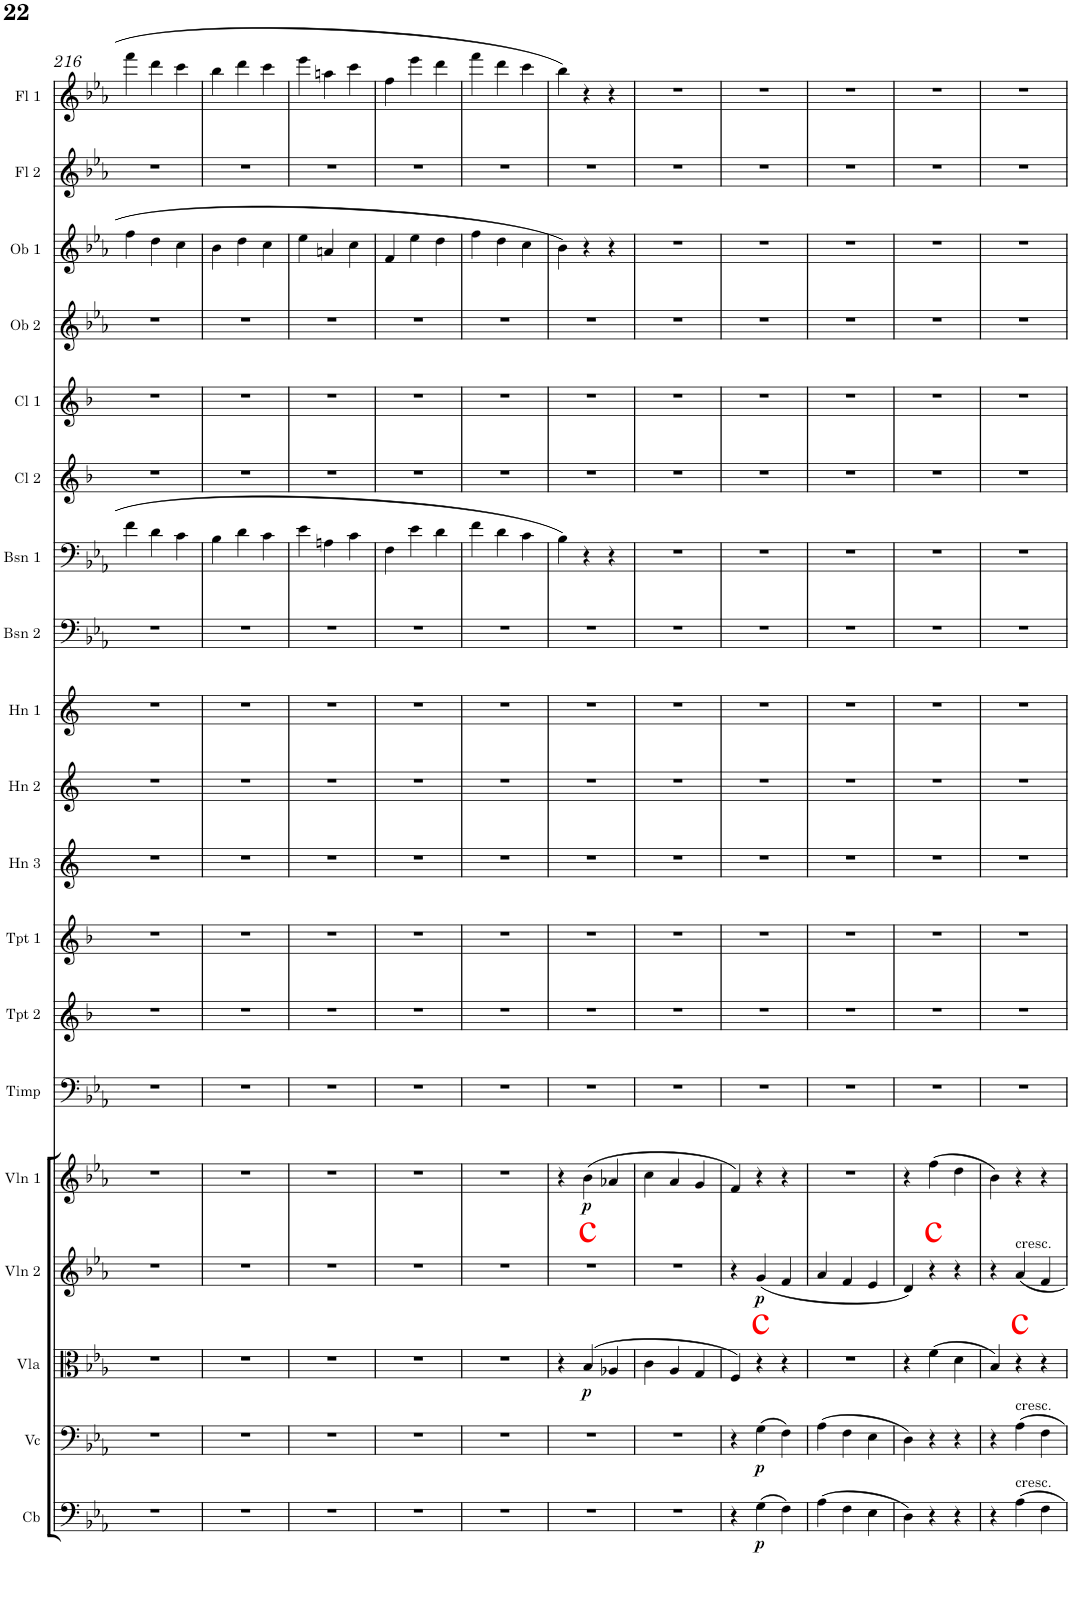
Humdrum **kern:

**kern	**dynam	**kern	**dynam	**kern	**dynam	**kern	**text	**dynam	**kern	**text	**dynam	**kern	**kern	**kern	**kern	**kern	**kern	**kern	**kern	**kern	**kern	**kern	**kern	**kern	**kern
*part19	*part19	*part18	*part18	*part17	*part17	*part16	*part16	*part16	*part15	*part15	*part15	*part14	*part13	*part12	*part11	*part10	*part9	*part8	*part7	*part6	*part5	*part4	*part3	*part2	*part1
*staff19	*staff19	*staff18	*staff18	*staff17	*staff17	*staff16	*staff16	*staff16	*staff15	*staff15	*staff15	*staff14	*staff13	*staff12	*staff11	*staff10	*staff9	*staff8	*staff7	*staff6	*staff5	*staff4	*staff3	*staff2	*staff1
*I"Contrabass	*	*I"Violoncello	*	*I"Viola	*	*I"Violin 2	*	*	*I"Violin 1	*	*	*I"Timpani	*I"Bb Trumpet 2	*I"Bb Trumpet 1	*I"Eb Horn 3	*I"Eb Horn 2	*I"Eb Horn 1	*I"Bassoon 2	*I"Bassoon 1	*I"Bb Clarinet 2	*I"Bb Clarinet 1	*I"Oboe 2	*I"Oboe 1	*I"Flute 2	*I"Flute 1
*I'Cb	*	*I'Vc	*	*I'Vla	*	*I'Vln 2	*	*	*I'Vln 1	*	*	*I'Timp	*I'Tpt 2	*I'Tpt 1	*I'Hn 3	*I'Hn 2	*I'Hn 1	*I'Bsn 2	*I'Bsn 1	*I'Cl 2	*I'Cl 1	*I'Ob 2	*I'Ob 1	*I'Fl 2	*I'Fl 1
!!LO:PB:g=z
*clefF4	*	*clefF4	*	*clefC3	*	*clefG2	*	*	*clefG2	*	*	*clefF4	*clefG2	*clefG2	*clefG2	*clefG2	*clefG2	*clefF4	*clefF4	*clefG2	*clefG2	*clefG2	*clefG2	*clefG2	*clefG2
*Trd7c12	*	*	*	*	*	*	*	*	*	*	*	*	*Trd1c2	*Trd1c2	*Trd5c9	*Trd5c9	*Trd5c9	*	*	*Trd1c2	*Trd1c2	*	*	*	*
*k[b-e-a-]	*	*k[b-e-a-]	*	*k[b-e-a-]	*	*k[b-e-a-]	*	*	*k[b-e-a-]	*	*	*k[b-e-a-]	*k[b-]	*k[b-]	*k[]	*k[]	*k[]	*k[b-e-a-]	*k[b-e-a-]	*k[b-]	*k[b-]	*k[b-e-a-]	*k[b-e-a-]	*k[b-e-a-]	*k[b-e-a-]
*M3/4	*	*M3/4	*	*M3/4	*	*M3/4	*	*	*M3/4	*	*	*M3/4	*M3/4	*M3/4	*M3/4	*M3/4	*M3/4	*M3/4	*M3/4	*M3/4	*M3/4	*M3/4	*M3/4	*M3/4	*M3/4
=216	=216	=216	=216	=216	=216	=216	=216	=216	=216	=216	=216	=216	=216	=216	=216	=216	=216	=216	=216	=216	=216	=216	=216	=216	=216
2.r	.	2.r	.	2.r	.	2.r	.	.	2.r	.	.	2.r	2.r	2.r	2.r	2.r	2.r	2.r	4f\	2.r	2.r	2.r	4ff\	2.r	4fff\
.	.	.	.	.	.	.	.	.	.	.	.	.	.	.	.	.	.	.	4d\	.	.	.	4dd\	.	4ddd\
.	.	.	.	.	.	.	.	.	.	.	.	.	.	.	.	.	.	.	4c\	.	.	.	4cc\	.	4ccc\
=217	=217	=217	=217	=217	=217	=217	=217	=217	=217	=217	=217	=217	=217	=217	=217	=217	=217	=217	=217	=217	=217	=217	=217	=217	=217
2.r	.	2.r	.	2.r	.	2.r	.	.	2.r	.	.	2.r	2.r	2.r	2.r	2.r	2.r	2.r	4B-\	2.r	2.r	2.r	4b-\	2.r	4bb-\
.	.	.	.	.	.	.	.	.	.	.	.	.	.	.	.	.	.	.	4d\	.	.	.	4dd\	.	4ddd\
.	.	.	.	.	.	.	.	.	.	.	.	.	.	.	.	.	.	.	4c\	.	.	.	4cc\	.	4ccc\
=218	=218	=218	=218	=218	=218	=218	=218	=218	=218	=218	=218	=218	=218	=218	=218	=218	=218	=218	=218	=218	=218	=218	=218	=218	=218
2.r	.	2.r	.	2.r	.	2.r	.	.	2.r	.	.	2.r	2.r	2.r	2.r	2.r	2.r	2.r	4e-\	2.r	2.r	2.r	4ee-\	2.r	4eee-\
.	.	.	.	.	.	.	.	.	.	.	.	.	.	.	.	.	.	.	4An\	.	.	.	4an/	.	4aan\
.	.	.	.	.	.	.	.	.	.	.	.	.	.	.	.	.	.	.	4c\	.	.	.	4cc\	.	4ccc\
=219	=219	=219	=219	=219	=219	=219	=219	=219	=219	=219	=219	=219	=219	=219	=219	=219	=219	=219	=219	=219	=219	=219	=219	=219	=219
2.r	.	2.r	.	2.r	.	2.r	.	.	2.r	.	.	2.r	2.r	2.r	2.r	2.r	2.r	2.r	4F\	2.r	2.r	2.r	4f/	2.r	4ff\
.	.	.	.	.	.	.	.	.	.	.	.	.	.	.	.	.	.	.	4e-\	.	.	.	4ee-\	.	4eee-\
.	.	.	.	.	.	.	.	.	.	.	.	.	.	.	.	.	.	.	4d\	.	.	.	4dd\	.	4ddd\
=220	=220	=220	=220	=220	=220	=220	=220	=220	=220	=220	=220	=220	=220	=220	=220	=220	=220	=220	=220	=220	=220	=220	=220	=220	=220
2.r	.	2.r	.	2.r	.	2.r	.	.	2.r	.	.	2.r	2.r	2.r	2.r	2.r	2.r	2.r	4f\	2.r	2.r	2.r	4ff\	2.r	4fff\
.	.	.	.	.	.	.	.	.	.	.	.	.	.	.	.	.	.	.	4d\	.	.	.	4dd\	.	4ddd\
.	.	.	.	.	.	.	.	.	.	.	.	.	.	.	.	.	.	.	4c\	.	.	.	4cc\	.	4ccc\
=221	=221	=221	=221	=221	=221	=221	=221	=221	=221	=221	=221	=221	=221	=221	=221	=221	=221	=221	=221	=221	=221	=221	=221	=221	=221
2.r	.	2.r	.	4r	.	2.r	.	.	4r	.	.	2.r	2.r	2.r	2.r	2.r	2.r	2.r	4B-\	2.r	2.r	2.r	4b-\	2.r	4bb-\
!	!	!	!	!	!LO:DY:b	!	!	!	!	!LO:LY:b:color=#FF0000	!LO:DY:b	!	!	!	!	!	!	!	!	!	!	!	!	!	!
.	.	.	.	(4B-/	p	.	.	.	(4b-\	c	p	.	.	.	.	.	.	.	4r	.	.	.	4r	.	4r
.	.	.	.	4A-X/	.	.	.	.	4a-X/	.	.	.	.	.	.	.	.	.	4r	.	.	.	4r	.	4r
=222	=222	=222	=222	=222	=222	=222	=222	=222	=222	=222	=222	=222	=222	=222	=222	=222	=222	=222	=222	=222	=222	=222	=222	=222	=222
2.r	.	2.r	.	4c\	.	2.r	.	.	4cc\	.	.	2.r	2.r	2.r	2.r	2.r	2.r	2.r	2.r	2.r	2.r	2.r	2.r	2.r	2.r
.	.	.	.	4A-/	.	.	.	.	4a-/	.	.	.	.	.	.	.	.	.	.	.	.	.	.	.	.
.	.	.	.	4G/	.	.	.	.	4g/	.	.	.	.	.	.	.	.	.	.	.	.	.	.	.	.
=223	=223	=223	=223	=223	=223	=223	=223	=223	=223	=223	=223	=223	=223	=223	=223	=223	=223	=223	=223	=223	=223	=223	=223	=223	=223
4r	.	4r	.	4F/)	.	4r	.	.	4f/)	.	.	2.r	2.r	2.r	2.r	2.r	2.r	2.r	2.r	2.r	2.r	2.r	2.r	2.r	2.r
!	!LO:DY:b	!	!LO:DY:b	!	!	!	!LO:LY:b:color=#FF0000	!LO:DY:b	!	!	!	!	!	!	!	!	!	!	!	!	!	!	!	!	!
(4G\	p	(4G\	p	4r	.	(4g/	c	p	4r	.	.	.	.	.	.	.	.	.	.	.	.	.	.	.	.
4F\)	.	4F\)	.	4r	.	4f/	.	.	4r	.	.	.	.	.	.	.	.	.	.	.	.	.	.	.	.
=224	=224	=224	=224	=224	=224	=224	=224	=224	=224	=224	=224	=224	=224	=224	=224	=224	=224	=224	=224	=224	=224	=224	=224	=224	=224
(4A-\	.	(4A-\	.	2.r	.	4a-/	.	.	2.r	.	.	2.r	2.r	2.r	2.r	2.r	2.r	2.r	2.r	2.r	2.r	2.r	2.r	2.r	2.r
4F\	.	4F\	.	.	.	4f/	.	.	.	.	.	.	.	.	.	.	.	.	.	.	.	.	.	.	.
4E-\	.	4E-\	.	.	.	4e-/	.	.	.	.	.	.	.	.	.	.	.	.	.	.	.	.	.	.	.
=225	=225	=225	=225	=225	=225	=225	=225	=225	=225	=225	=225	=225	=225	=225	=225	=225	=225	=225	=225	=225	=225	=225	=225	=225	=225
4D\)	.	4D\)	.	4r	.	4d/)	.	.	4r	.	.	2.r	2.r	2.r	2.r	2.r	2.r	2.r	2.r	2.r	2.r	2.r	2.r	2.r	2.r
!	!	!	!	!	!	!	!	!	!	!LO:LY:b:color=#FF0000	!	!	!	!	!	!	!	!	!	!	!	!	!	!	!
4r	.	4r	.	(4f\	.	4r	.	.	(4ff\	c	.	.	.	.	.	.	.	.	.	.	.	.	.	.	.
4r	.	4r	.	4d\	.	4r	.	.	4dd\	.	.	.	.	.	.	.	.	.	.	.	.	.	.	.	.
=226	=226	=226	=226	=226	=226	=226	=226	=226	=226	=226	=226	=226	=226	=226	=226	=226	=226	=226	=226	=226	=226	=226	=226	=226	=226
4r	.	4r	.	4B-/)	.	4r	.	.	4b-\)	.	.	2.r	2.r	2.r	2.r	2.r	2.r	2.r	2.r	2.r	2.r	2.r	2.r	2.r	2.r
!	!	!	!	!	!	!LO:TX:a:t=cresc.	!	!	!	!	!	!	!	!	!	!	!	!	!	!	!	!	!	!	!
!	!	!LO:TX:a:t=cresc.	!	!	!	!	!	!	!	!	!	!	!	!	!	!	!	!	!	!	!	!	!	!	!
!LO:TX:a:t=cresc.	!	!	!	!	!	!	!	!	!	!	!	!	!	!	!	!	!	!	!	!	!	!	!	!	!
!	!	!	!	!	!	!	!LO:LY:b:color=#FF0000	!	!	!	!	!	!	!	!	!	!	!	!	!	!	!	!	!	!
4A-\	.	4A-\	.	4r	.	4a-/	c	.	4r	.	.	.	.	.	.	.	.	.	.	.	.	.	.	.	.
4F\	.	4F\	.	4r	.	4f/	.	.	4r	.	.	.	.	.	.	.	.	.	.	.	.	.	.	.	.
=	=	=	=	=	=	=	=	=	=	=	=	=	=	=	=	=	=	=	=	=	=	=	=	=	=
*-	*-	*-	*-	*-	*-	*-	*-	*-	*-	*-	*-	*-	*-	*-	*-	*-	*-	*-	*-	*-	*-	*-	*-	*-	*-
